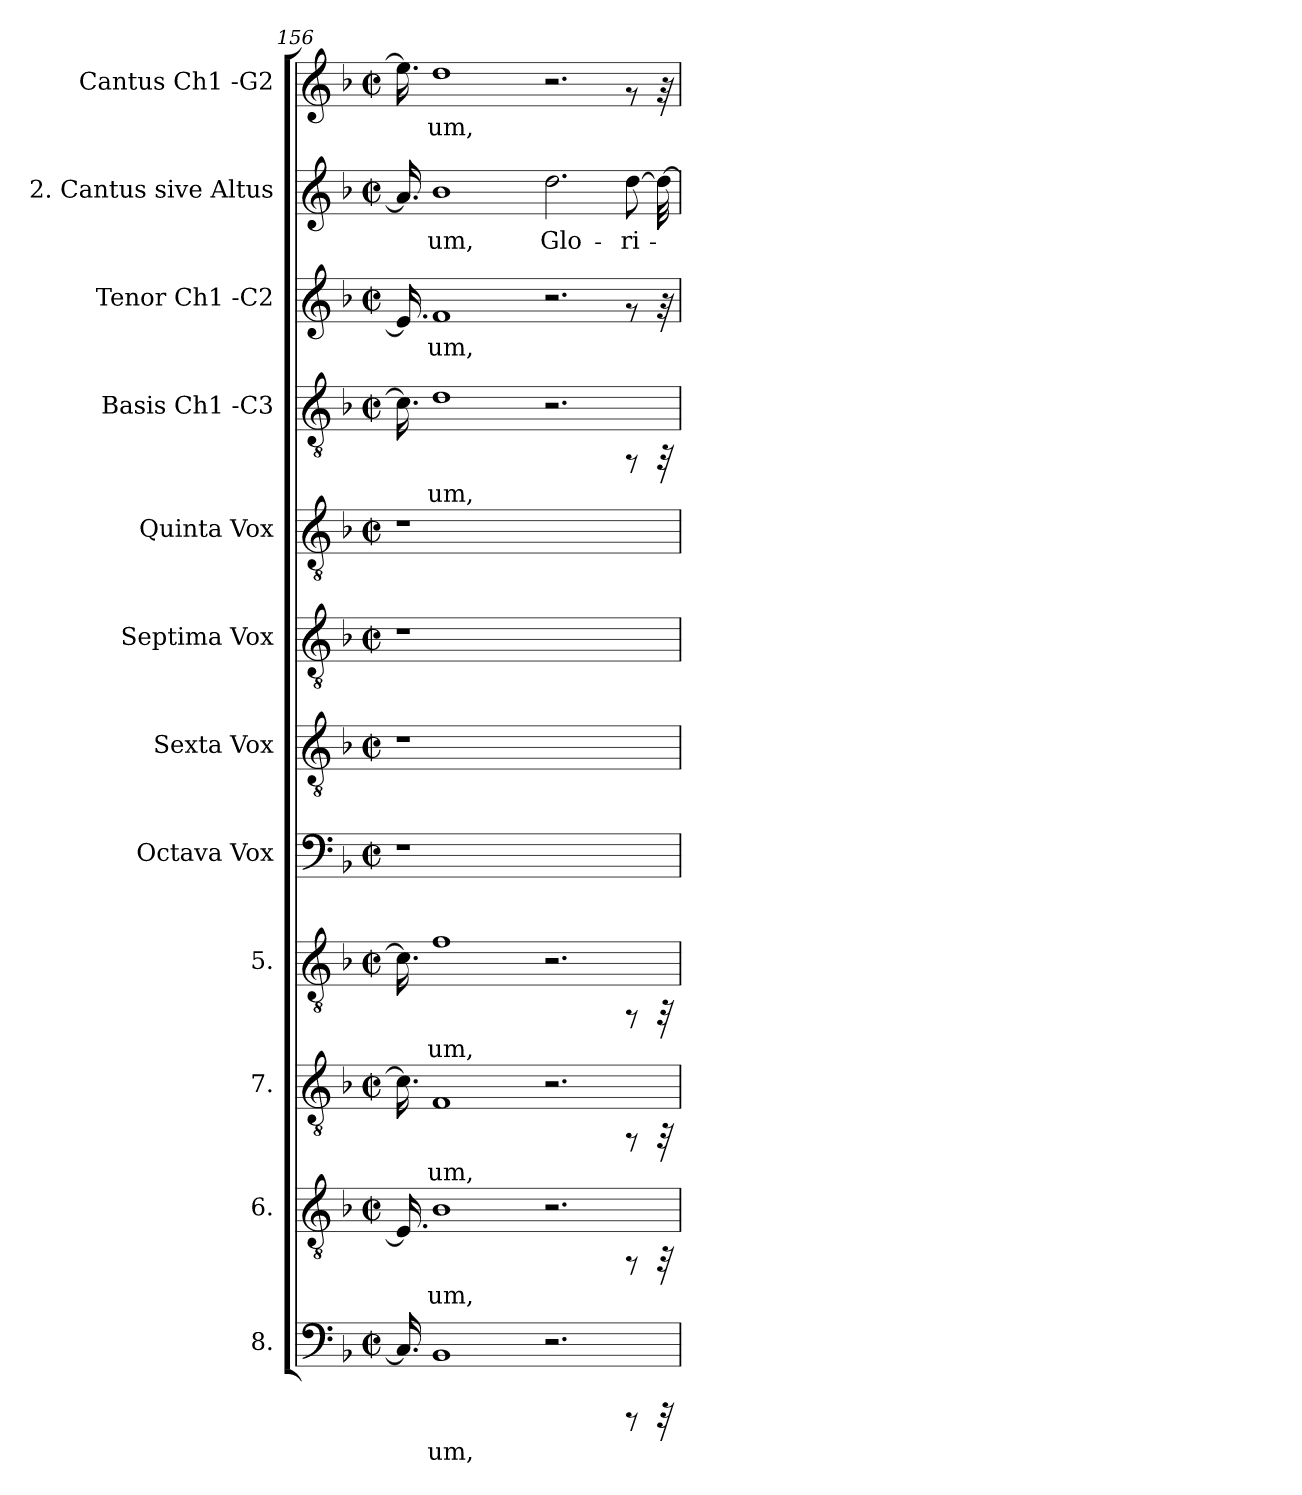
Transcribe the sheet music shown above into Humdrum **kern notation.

**kern	**text	**kern	**text	**kern	**text	**kern	**text	**kern	**kern	**kern	**kern	**kern	**text	**kern	**text	**kern	**text	**kern	**text
*part12	*part12	*part11	*part11	*part10	*part10	*part9	*part9	*part8	*part7	*part6	*part5	*part4	*part4	*part3	*part3	*part2	*part2	*part1	*part1
*staff12	*staff12	*staff11	*staff11	*staff10	*staff10	*staff9	*staff9	*staff8	*staff7	*staff6	*staff5	*staff4	*staff4	*staff3	*staff3	*staff2	*staff2	*staff1	*staff1
*I"8.	*	*I"6.	*	*I"7.	*	*I"5.	*	*I"Octava  Vox	*I"Sexta  Vox	*I"Septima  Vox	*I"Quinta  Vox	*I"Basis  Ch1 -C3	*	*I"Tenor  Ch1 -C2	*	*I"2. Cantus sive  Altus	*	*I"Cantus  Ch1 -G2	*
*	*	*	*	*	*	*	*	*	*	*	*	*I'B	*	*I'T	*	*I'A	*	*I'C	*
*clefF4	*	*clefGv2	*	*clefGv2	*	*clefGv2	*	*clefF4	*clefGv2	*clefGv2	*clefGv2	*clefGv2	*	*clefG2	*	*clefG2	*	*clefG2	*
*k[b-]	*	*k[b-]	*	*k[b-]	*	*k[b-]	*	*k[b-]	*k[b-]	*k[b-]	*k[b-]	*k[b-]	*	*k[b-]	*	*k[b-]	*	*k[b-]	*
*F:	*	*F:	*	*F:	*	*F:	*	*F:	*F:	*F:	*F:	*F:	*	*F:	*	*F:	*	*F:	*
*M2/2	*	*M2/2	*	*M2/2	*	*M2/2	*	*M2/2	*M2/2	*M2/2	*M2/2	*M2/2	*	*M2/2	*	*M2/2	*	*M2/2	*
*met(c|)	*	*met(c|)	*	*met(c|)	*	*met(c|)	*	*met(c|)	*met(c|)	*met(c|)	*met(c|)	*met(c|)	*	*met(c|)	*	*met(c|)	*	*met(c|)	*
=156	=156	=156	=156	=156	=156	=156	=156	=156	=156	=156	=156	=156	=156	=156	=156	=156	=156	=156	=156
16.C/]	.	16.E-/]	.	16.c\]	.	16.c\]	.	1r	1r	1r	1r	16.c\]	.	16.e-/]	.	16.a/]	.	16.ee-\]	.
!	!LO:LY:b:cj	!	!LO:LY:b:cj	!	!LO:LY:b:cj	!	!LO:LY:b:cj	!	!	!	!	!	!LO:LY:b:cj	!	!LO:LY:b:cj	!	!LO:LY:b:cj	!	!LO:LY:b:cj
1BB-	-um,	1B-	-um,	1F	-um,	1f	-um,	.	.	.	.	1d	-um,	1f	-um,	1b-	-um,	1dd	-um,
.	.	.	.	.	.	.	.	1ryy	1ryy	1ryy	1ryy	.	.	.	.	.	.	.	.
!	!	!	!	!	!	!	!	!	!	!	!	!	!	!	!	!	!LO:LY:b:cj	!	!
2.r	.	2.r	.	2.r	.	2.r	.	.	.	.	.	2.r	.	2.r	.	2.dd\	Glo-	2.r	.
!	!	!	!	!	!	!	!	!	!	!	!	!	!	!	!	!	!LO:LY:b:cj	!	!
8rCCC	.	8rFF	.	8rFF	.	8rFF	.	.	.	.	.	8rFF	.	8rf	.	[>8dd\	-ri-	8rf	.
32rCCC	.	32rFF	.	32rFF	.	32rFF	.	.	.	.	.	32rFF	.	32rf	.	32dd\_>	.	32rf	.
=	=	=	=	=	=	=	=	=	=	=	=	=	=	=	=	=	=	=	=
*-	*-	*-	*-	*-	*-	*-	*-	*-	*-	*-	*-	*-	*-	*-	*-	*-	*-	*-	*-
